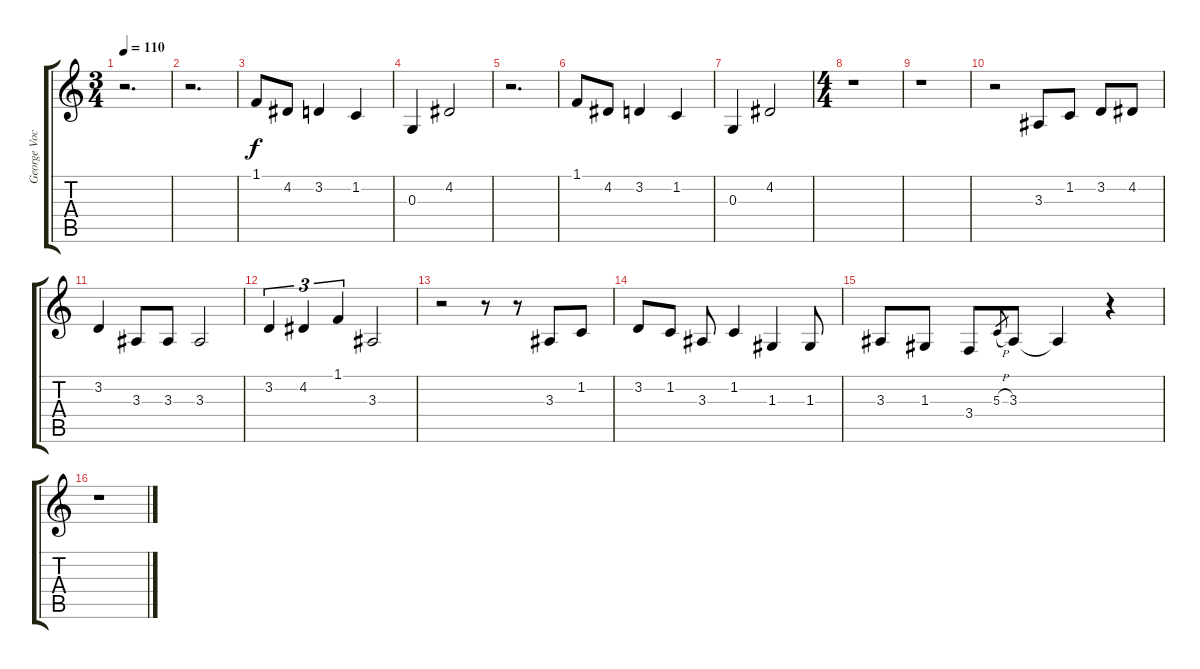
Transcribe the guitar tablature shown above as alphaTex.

\track ("George Vocal" "George Voc") {instrument altosax}
\staff {score tabs}
\tuning (E4 B3 G3 D3 A2 E2) {hide}
\ts (3 4)
\tempo 110
\clef g2
\ks c
r.2{d dy f} |
r.2{d} |
1.1.8 4.2.8 3.2.4 1.2.4 |
0.3.4 4.2.2 |
r.2{d} |
1.1.8 4.2.8 3.2.4 1.2.4 |
0.3.4 4.2.2 |
\ts (4 4)
r.1 |
r.1 |
r.2 3.3.8 1.2.8 3.2.8 4.2.8 |
3.2.4 3.3.8 3.3.8 3.3.2 |
3.2.4{tu (3 2)} 4.2.4{tu (3 2)} 1.1.4{tu (3 2)} 3.3.2 |
r.2 r.8 r.8 3.3.8 1.2.8 |
3.2.8 1.2.8 3.3.8 1.2.4 1.3.4 1.3.8 |
3.3.8 1.3.8 3.4.8 5.3{h}.8{gr} 3.3.8 3.3{t}.4 r.4 |
r.1
